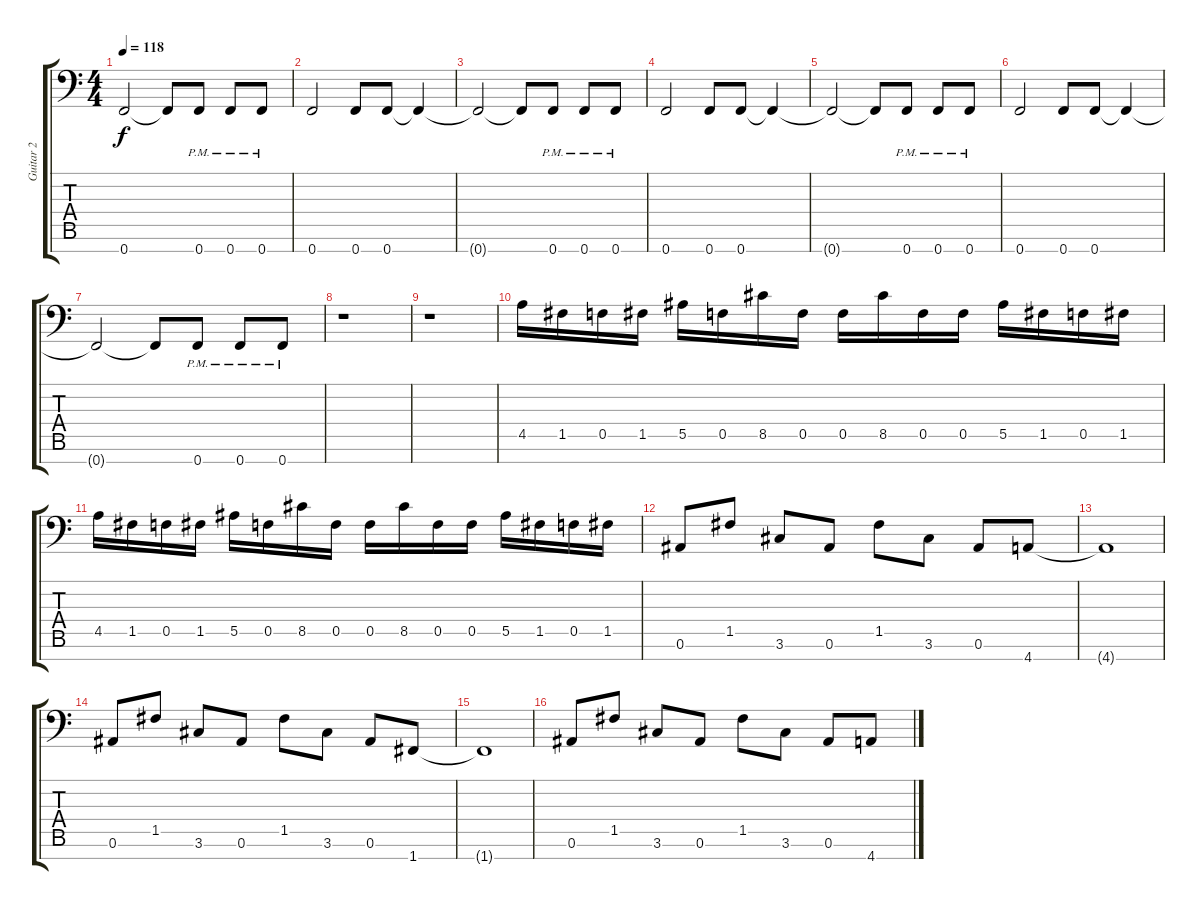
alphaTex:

\track ("Guitar 2" "Guitar 2") {instrument distortionguitar}
\staff {score tabs}
\tuning (C4 G3 D3 Bb2 F2 Bb1 F1) {hide}
\ts (4 4)
\tempo 118
\clef f4
\ks c
0.7{t}.2{dy f} 0.7{t}.8 0.7{pm}.8 0.7{pm}.8 0.7{pm}.8 |
0.7.2 0.7.8 0.7.8 0.7{t}.4 |
0.7{t}.2 0.7{t}.8 0.7{pm}.8 0.7{pm}.8 0.7{pm}.8 |
0.7.2 0.7.8 0.7.8 0.7{t}.4 |
0.7{t}.2 0.7{t}.8 0.7{pm}.8 0.7{pm}.8 0.7{pm}.8 |
0.7.2 0.7.8 0.7.8 0.7{t}.4 |
0.7{t}.2 0.7{t}.8 0.7{pm}.8 0.7{pm}.8 0.7{pm}.8 |
r.1 |
r.1 |
4.5.16 1.5.16 0.5.16 1.5.16 5.5.16 0.5.16 8.5.16 0.5.16 0.5.16 8.5.16 0.5.16 0.5.16 5.5.16 1.5.16 0.5.16 1.5.16 |
4.5.16 1.5.16 0.5.16 1.5.16 5.5.16 0.5.16 8.5.16 0.5.16 0.5.16 8.5.16 0.5.16 0.5.16 5.5.16 1.5.16 0.5.16 1.5.16 |
0.6.8 1.5.8 3.6.8 0.6.8 1.5.8 3.6.8 0.6.8 4.7.8 |
4.7{t}.1 |
0.6.8 1.5.8 3.6.8 0.6.8 1.5.8 3.6.8 0.6.8 1.7.8 |
1.7{t}.1 |
0.6.8 1.5.8 3.6.8 0.6.8 1.5.8 3.6.8 0.6.8 4.7.8
